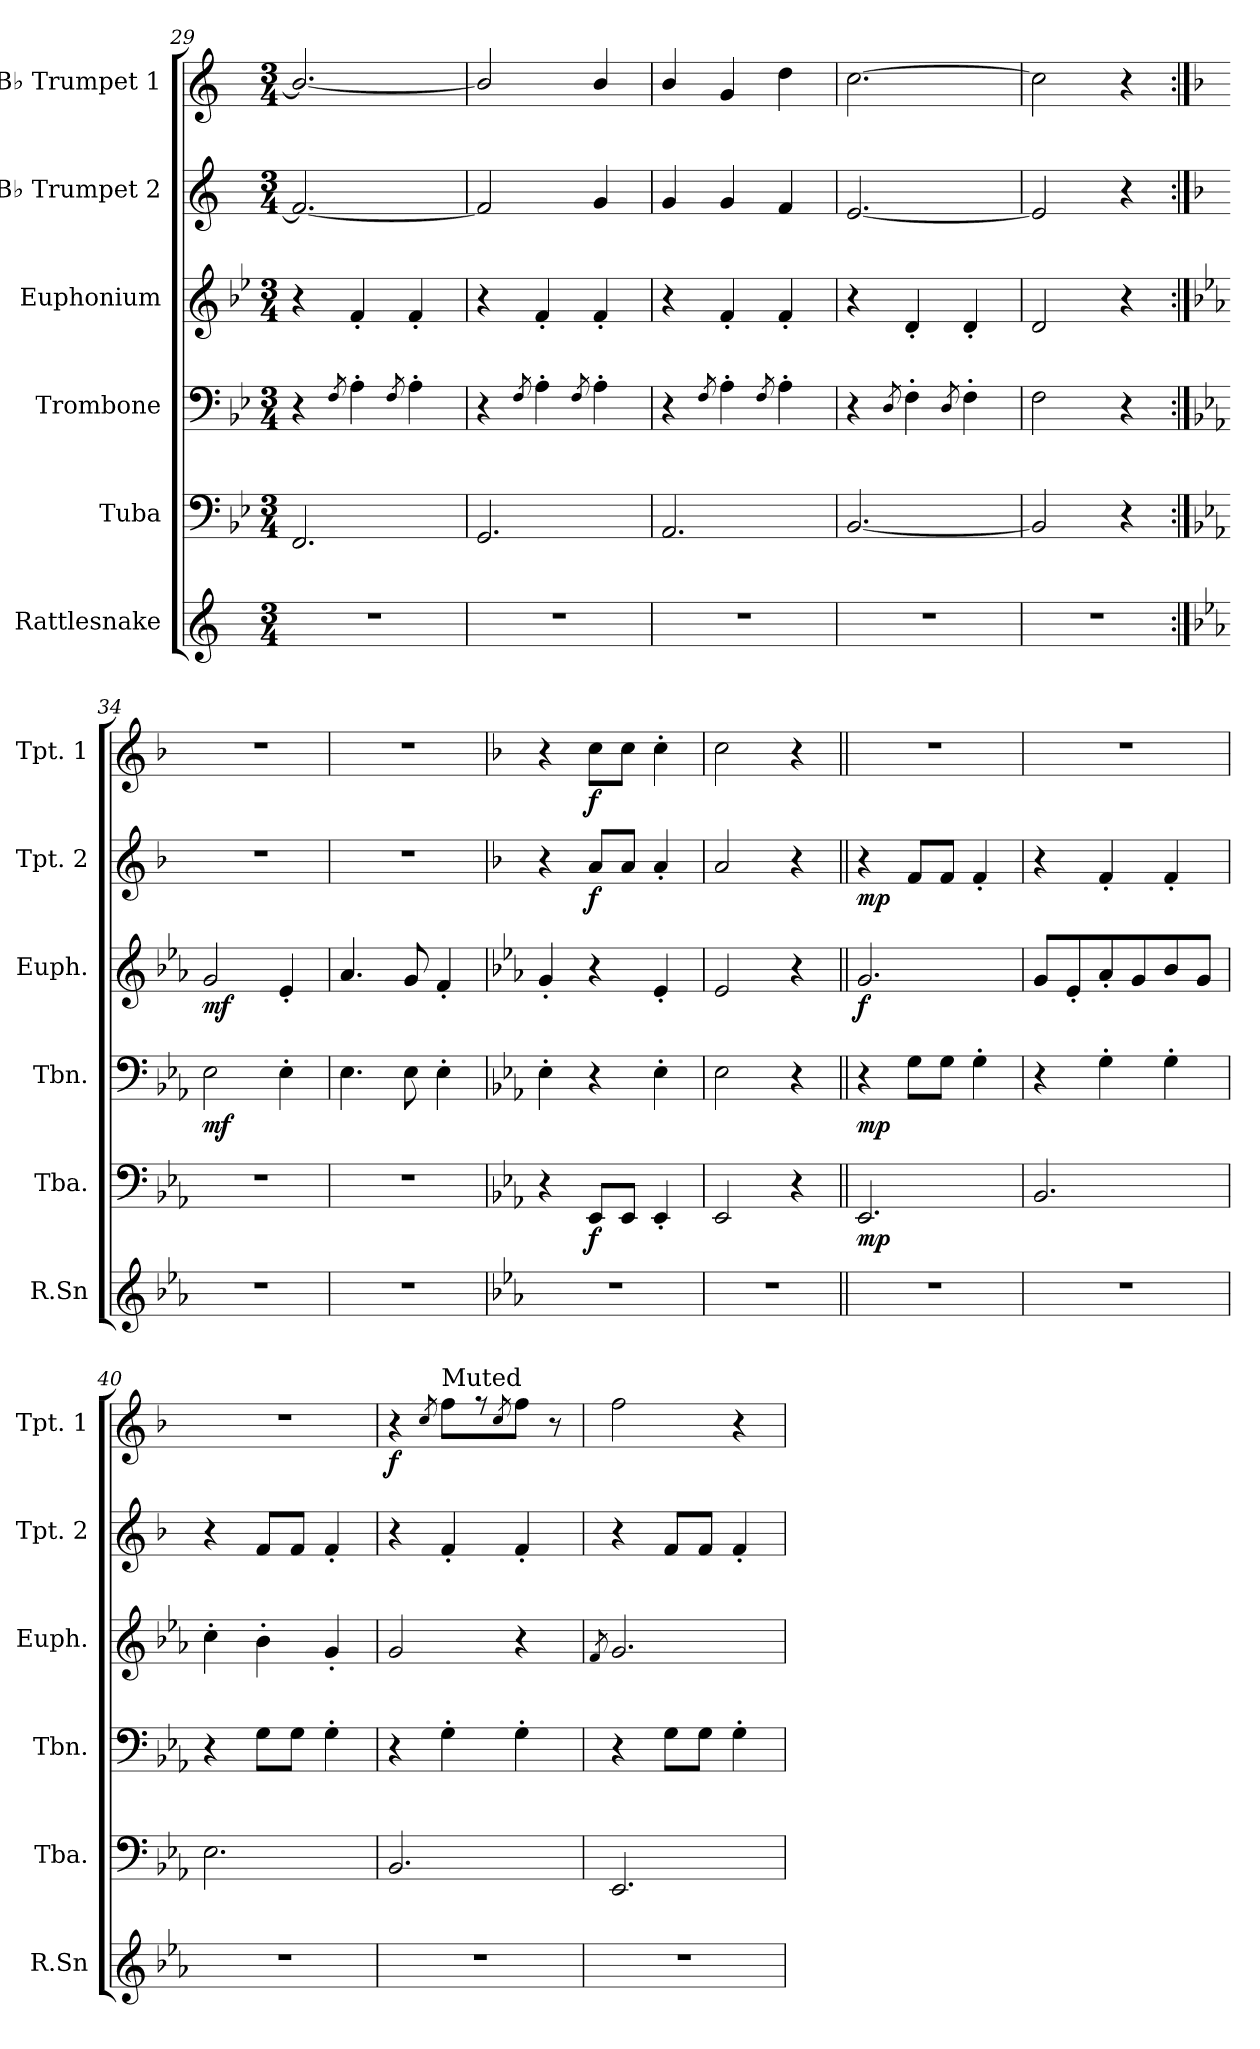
**kern	**kern	**dynam	**kern	**dynam	**kern	**dynam	**kern	**dynam	**kern	**dynam
*part6	*part5	*part5	*part4	*part4	*part3	*part3	*part2	*part2	*part1	*part1
*staff6	*staff5	*staff5	*staff4	*staff4	*staff3	*staff3	*staff2	*staff2	*staff1	*staff1
*I"Rattlesnake	*I"Tuba	*	*I"Trombone	*	*I"Euphonium	*	*I"B♭ Trumpet 2	*	*I"B♭ Trumpet 1	*
*I'R.Sn	*I'Tba.	*	*I'Tbn.	*	*I'Euph.	*	*I'Tpt. 2	*	*I'Tpt. 1	*
!!LO:LB:g=z
*clefG2	*clefF4	*	*clefF4	*	*clefG2	*	*clefG2	*	*clefG2	*
*	*	*	*	*	*ITrd7c12	*	*ITrd1c2	*	*ITrd1c2	*
*k[]	*k[b-e-]	*	*k[b-e-]	*	*k[b-e-]	*	*k[b-e-]	*	*k[b-e-]	*
*M3/4	*M3/4	*	*M3/4	*	*M3/4	*	*M3/4	*	*M3/4	*
=29	=29	=29	=29	=29	=29	=29	=29	=29	=29	=29
2.r	2.FF/	.	4r	.	4r	.	2.e-/_	.	2.a/_	.
.	.	.	8qF/	.	.	.	.	.	.	.
.	.	.	4A'\	.	4F'/	.	.	.	.	.
.	.	.	8qF/	.	.	.	.	.	.	.
.	.	.	4A'\	.	4F'/	.	.	.	.	.
=30	=30	=30	=30	=30	=30	=30	=30	=30	=30	=30
2.r	2.GG/	.	4r	.	4r	.	2e-/]	.	2a/]	.
.	.	.	8qF/	.	.	.	.	.	.	.
.	.	.	4A'\	.	4F'/	.	.	.	.	.
.	.	.	8qF/	.	.	.	.	.	.	.
.	.	.	4A'\	.	4F'/	.	4f/	.	4a/	.
=31	=31	=31	=31	=31	=31	=31	=31	=31	=31	=31
2.r	2.AA/	.	4r	.	4r	.	4f/	.	4a/	.
.	.	.	8qF/	.	.	.	.	.	.	.
.	.	.	4A'\	.	4F'/	.	4f/	.	4f/	.
.	.	.	8qF/	.	.	.	.	.	.	.
.	.	.	4A'\	.	4F'/	.	4e-/	.	4cc\	.
=32	=32	=32	=32	=32	=32	=32	=32	=32	=32	=32
2.r	[2.BB-/	.	4r	.	4r	.	[2.d/	.	[2.b-\	.
.	.	.	8qD/	.	.	.	.	.	.	.
.	.	.	4F'\	.	4D'/	.	.	.	.	.
.	.	.	8qD/	.	.	.	.	.	.	.
.	.	.	4F'\	.	4D'/	.	.	.	.	.
=33	=33	=33	=33	=33	=33	=33	=33	=33	=33	=33
2.r	2BB-/]	.	2F\	.	2D/	.	2d/]	.	2b-\]	.
.	4r	.	4r	.	4r	.	4r	.	4r	.
=34:|!	=34:|!	=34:|!	=34:|!	=34:|!	=34:|!	=34:|!	=34:|!	=34:|!	=34:|!	=34:|!
*k[b-e-a-]	*k[b-e-a-]	*	*k[b-e-a-]	*	*k[b-e-a-]	*	*k[b-e-a-]	*	*k[b-e-a-]	*
!	!	!	!	!LO:DY:b	!	!LO:DY:b	!	!	!	!
2.r	2.r	.	2E-\	mf	2G/	mf	2.r	.	2.r	.
.	.	.	4E-'\	.	4E-'/	.	.	.	.	.
=35	=35	=35	=35	=35	=35	=35	=35	=35	=35	=35
2.r	2.r	.	4.E-\	.	4.A-/	.	2.r	.	2.r	.
.	.	.	8E-\	.	8G/	.	.	.	.	.
.	.	.	4E-'\	.	4F'/	.	.	.	.	.
!!LO:PB:g=z
=36	=36	=36	=36	=36	=36	=36	=36	=36	=36	=36
*	*k[b-e-a-]	*	*k[b-e-a-]	*	*k[b-e-a-]	*	*k[b-e-a-]	*	*k[b-e-a-]	*
2.r	4r	.	4E-'\	.	4G'/	.	4r	.	4r	.
!	!	!LO:DY:b	!	!	!	!	!	!LO:DY:b	!	!LO:DY:b
.	8EE-/L	f	4r	.	4r	.	8g/L	f	8b-\L	f
.	8EE-/J	.	.	.	.	.	8g/J	.	8b-\J	.
.	4EE-'/	.	4E-'\	.	4E-'/	.	4g'/	.	4b-'\	.
=37	=37	=37	=37	=37	=37	=37	=37	=37	=37	=37
2.r	2EE-/	.	2E-\	.	2E-/	.	2g/	.	2b-\	.
.	4r	.	4r	.	4r	.	4r	.	4r	.
=38||	=38||	=38||	=38||	=38||	=38||	=38||	=38||	=38||	=38||	=38||
!	!	!LO:DY:b	!	!LO:DY:b	!	!LO:DY:b	!	!LO:DY:b	!	!
2.r	2.EE-/	mp	4r	mp	2.G/	f	4r	mp	2.r	.
.	.	.	8G\L	.	.	.	8e-/L	.	.	.
.	.	.	8G\J	.	.	.	8e-/J	.	.	.
.	.	.	4G'\	.	.	.	4e-'/	.	.	.
=39	=39	=39	=39	=39	=39	=39	=39	=39	=39	=39
2.r	2.BB-/	.	4r	.	8G/L	.	4r	.	2.r	.
.	.	.	.	.	8E-'/	.	.	.	.	.
.	.	.	4G'\	.	8A-'/	.	4e-'/	.	.	.
.	.	.	.	.	8G/	.	.	.	.	.
.	.	.	4G'\	.	8B-/	.	4e-'/	.	.	.
.	.	.	.	.	8G/J	.	.	.	.	.
=40	=40	=40	=40	=40	=40	=40	=40	=40	=40	=40
2.r	2.E-\	.	4r	.	4c'\	.	4r	.	2.r	.
.	.	.	8G\L	.	4B-'\	.	8e-/L	.	.	.
.	.	.	8G\J	.	.	.	8e-/J	.	.	.
.	.	.	4G'\	.	4G'/	.	4e-'/	.	.	.
=41	=41	=41	=41	=41	=41	=41	=41	=41	=41	=41
!	!	!	!	!	!	!	!	!	!	!LO:DY:b
2.r	2.BB-/	.	4r	.	2G/	.	4r	.	4r	f
.	.	.	.	.	.	.	.	.	8qb-/	.
!	!	!	!	!	!	!	!	!	!LO:TX:a:t=Muted	!
.	.	.	4G'\	.	.	.	4e-'/	.	8ee-\L	.
.	.	.	.	.	.	.	.	.	8r	.
.	.	.	.	.	.	.	.	.	8qb-/	.
.	.	.	4G'\	.	4r	.	4e-'/	.	8ee-\J	.
.	.	.	.	.	.	.	.	.	8r	.
!!LO:LB:g=z
=42	=42	=42	=42	=42	=42	=42	=42	=42	=42	=42
.	.	.	.	.	8qF/	.	.	.	.	.
2.r	2.EE-/	.	4r	.	2.G/	.	4r	.	2ee-\	.
.	.	.	8G\L	.	.	.	8e-/L	.	.	.
.	.	.	8G\J	.	.	.	8e-/J	.	.	.
.	.	.	4G'\	.	.	.	4e-'/	.	4r	.
=	=	=	=	=	=	=	=	=	=	=
*-	*-	*-	*-	*-	*-	*-	*-	*-	*-	*-
